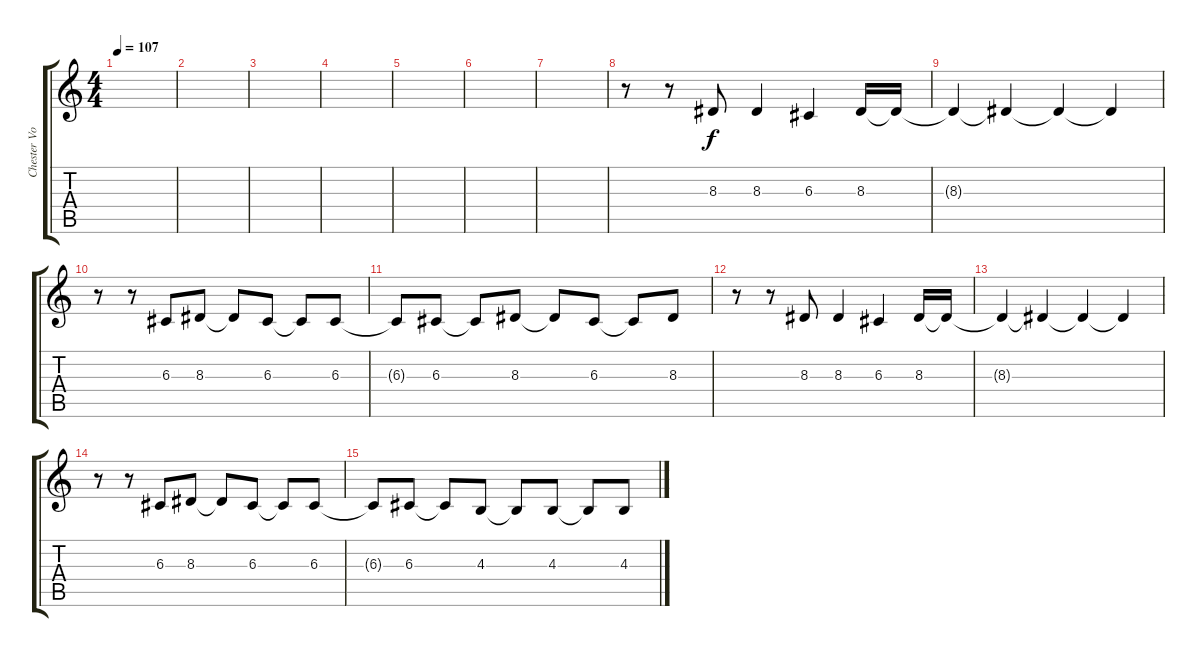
\track ("Chester Vocals" "Chester Vo") {instrument harmonica}
\staff {score tabs}
\tuning (E4 B3 G3 D3 A2 E2) {hide}
\ts (4 4)
\tempo 107
\clef g2
\ks c
|
|
|
|
|
|
|
r.8 r.8 8.3.8 8.3.4 6.3.4 8.3.16 8.3{t}.16 |
8.3{t}.4 8.3{t}.4 8.3{t}.4 8.3{t}.4 |
r.8 r.8 6.3.8 8.3.8 8.3{t}.8 6.3.8 6.3{t}.8 6.3.8 |
6.3{t}.8 6.3.8 6.3{t}.8 8.3.8 8.3{t}.8 6.3.8 6.3{t}.8 8.3.8 |
r.8 r.8 8.3.8 8.3.4 6.3.4 8.3.16 8.3{t}.16 |
8.3{t}.4 8.3{t}.4 8.3{t}.4 8.3{t}.4 |
r.8 r.8 6.3.8 8.3.8 8.3{t}.8 6.3.8 6.3{t}.8 6.3.8 |
6.3{t}.8 6.3.8 6.3{t}.8 4.3.8 4.3{t}.8 4.3.8 4.3{t}.8 4.3.8
